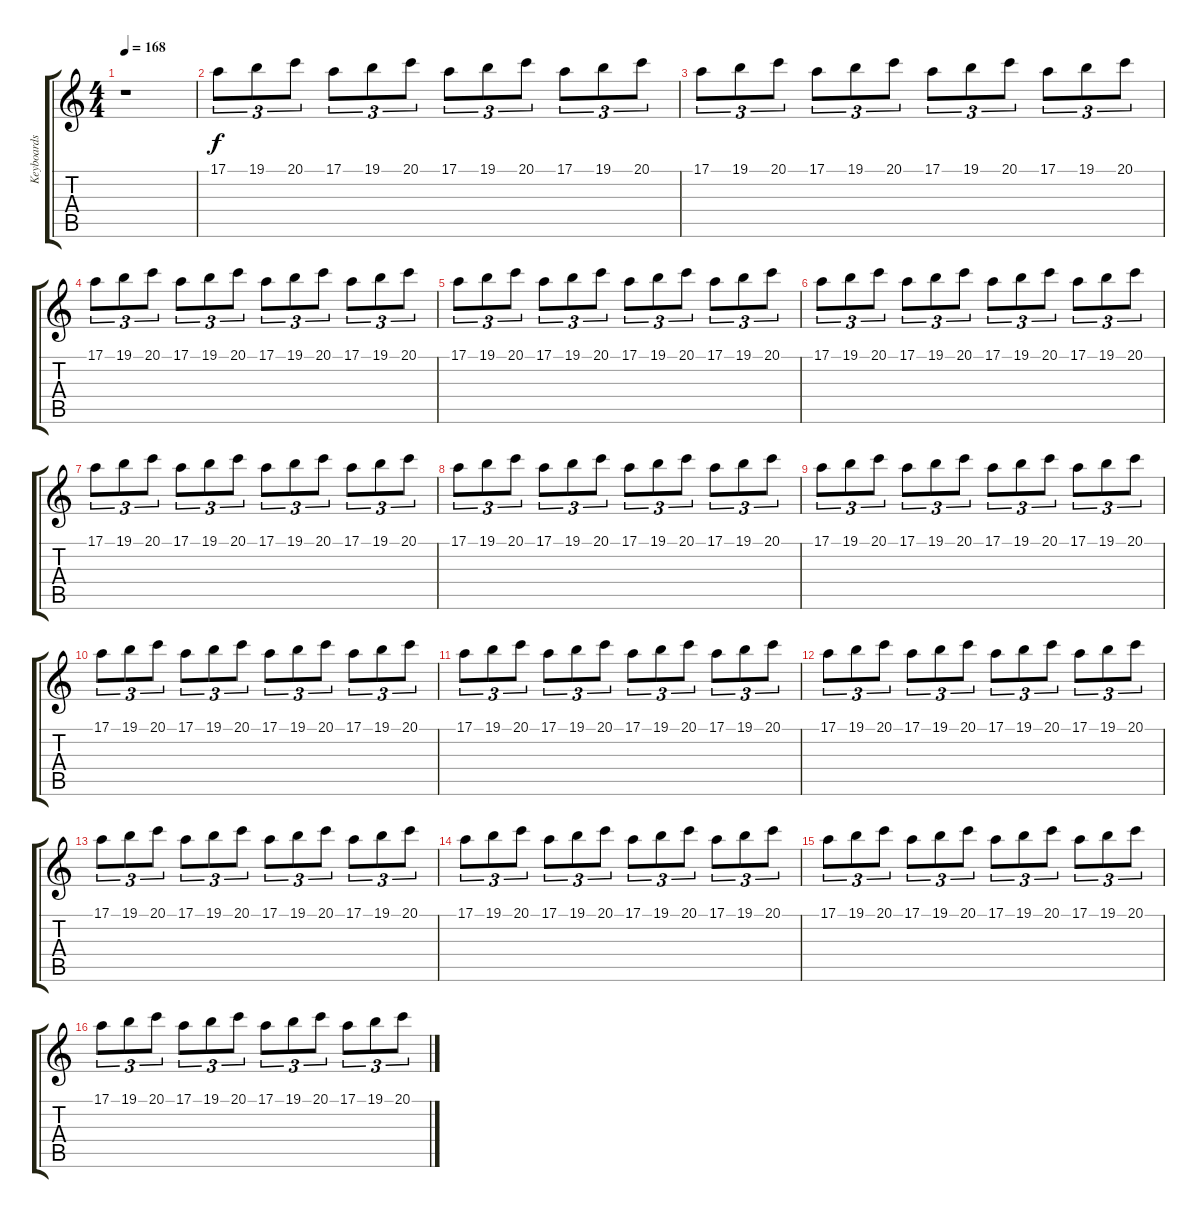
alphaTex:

\track ("Keyboards" "Keyboards") {instrument pad6metallic}
\staff {score tabs}
\tuning (E4 B3 G3 D3 A2 E2) {hide}
\ts (4 4)
\tempo 168
\clef g2
\ks c
r.1{dy f} |
17.1.8{tu (3 2)} 19.1.8{tu (3 2)} 20.1.8{tu (3 2)} 17.1.8{tu (3 2)} 19.1.8{tu (3 2)} 20.1.8{tu (3 2)} 17.1.8{tu (3 2)} 19.1.8{tu (3 2)} 20.1.8{tu (3 2)} 17.1.8{tu (3 2)} 19.1.8{tu (3 2)} 20.1.8{tu (3 2)} |
17.1.8{tu (3 2)} 19.1.8{tu (3 2)} 20.1.8{tu (3 2)} 17.1.8{tu (3 2)} 19.1.8{tu (3 2)} 20.1.8{tu (3 2)} 17.1.8{tu (3 2)} 19.1.8{tu (3 2)} 20.1.8{tu (3 2)} 17.1.8{tu (3 2)} 19.1.8{tu (3 2)} 20.1.8{tu (3 2)} |
17.1.8{tu (3 2)} 19.1.8{tu (3 2)} 20.1.8{tu (3 2)} 17.1.8{tu (3 2)} 19.1.8{tu (3 2)} 20.1.8{tu (3 2)} 17.1.8{tu (3 2)} 19.1.8{tu (3 2)} 20.1.8{tu (3 2)} 17.1.8{tu (3 2)} 19.1.8{tu (3 2)} 20.1.8{tu (3 2)} |
17.1.8{tu (3 2)} 19.1.8{tu (3 2)} 20.1.8{tu (3 2)} 17.1.8{tu (3 2)} 19.1.8{tu (3 2)} 20.1.8{tu (3 2)} 17.1.8{tu (3 2)} 19.1.8{tu (3 2)} 20.1.8{tu (3 2)} 17.1.8{tu (3 2)} 19.1.8{tu (3 2)} 20.1.8{tu (3 2)} |
17.1.8{tu (3 2)} 19.1.8{tu (3 2)} 20.1.8{tu (3 2)} 17.1.8{tu (3 2)} 19.1.8{tu (3 2)} 20.1.8{tu (3 2)} 17.1.8{tu (3 2)} 19.1.8{tu (3 2)} 20.1.8{tu (3 2)} 17.1.8{tu (3 2)} 19.1.8{tu (3 2)} 20.1.8{tu (3 2)} |
17.1.8{tu (3 2)} 19.1.8{tu (3 2)} 20.1.8{tu (3 2)} 17.1.8{tu (3 2)} 19.1.8{tu (3 2)} 20.1.8{tu (3 2)} 17.1.8{tu (3 2)} 19.1.8{tu (3 2)} 20.1.8{tu (3 2)} 17.1.8{tu (3 2)} 19.1.8{tu (3 2)} 20.1.8{tu (3 2)} |
17.1.8{tu (3 2)} 19.1.8{tu (3 2)} 20.1.8{tu (3 2)} 17.1.8{tu (3 2)} 19.1.8{tu (3 2)} 20.1.8{tu (3 2)} 17.1.8{tu (3 2)} 19.1.8{tu (3 2)} 20.1.8{tu (3 2)} 17.1.8{tu (3 2)} 19.1.8{tu (3 2)} 20.1.8{tu (3 2)} |
17.1.8{tu (3 2)} 19.1.8{tu (3 2)} 20.1.8{tu (3 2)} 17.1.8{tu (3 2)} 19.1.8{tu (3 2)} 20.1.8{tu (3 2)} 17.1.8{tu (3 2)} 19.1.8{tu (3 2)} 20.1.8{tu (3 2)} 17.1.8{tu (3 2)} 19.1.8{tu (3 2)} 20.1.8{tu (3 2)} |
17.1.8{tu (3 2)} 19.1.8{tu (3 2)} 20.1.8{tu (3 2)} 17.1.8{tu (3 2)} 19.1.8{tu (3 2)} 20.1.8{tu (3 2)} 17.1.8{tu (3 2)} 19.1.8{tu (3 2)} 20.1.8{tu (3 2)} 17.1.8{tu (3 2)} 19.1.8{tu (3 2)} 20.1.8{tu (3 2)} |
17.1.8{tu (3 2)} 19.1.8{tu (3 2)} 20.1.8{tu (3 2)} 17.1.8{tu (3 2)} 19.1.8{tu (3 2)} 20.1.8{tu (3 2)} 17.1.8{tu (3 2)} 19.1.8{tu (3 2)} 20.1.8{tu (3 2)} 17.1.8{tu (3 2)} 19.1.8{tu (3 2)} 20.1.8{tu (3 2)} |
17.1.8{tu (3 2)} 19.1.8{tu (3 2)} 20.1.8{tu (3 2)} 17.1.8{tu (3 2)} 19.1.8{tu (3 2)} 20.1.8{tu (3 2)} 17.1.8{tu (3 2)} 19.1.8{tu (3 2)} 20.1.8{tu (3 2)} 17.1.8{tu (3 2)} 19.1.8{tu (3 2)} 20.1.8{tu (3 2)} |
17.1.8{tu (3 2)} 19.1.8{tu (3 2)} 20.1.8{tu (3 2)} 17.1.8{tu (3 2)} 19.1.8{tu (3 2)} 20.1.8{tu (3 2)} 17.1.8{tu (3 2)} 19.1.8{tu (3 2)} 20.1.8{tu (3 2)} 17.1.8{tu (3 2)} 19.1.8{tu (3 2)} 20.1.8{tu (3 2)} |
17.1.8{tu (3 2)} 19.1.8{tu (3 2)} 20.1.8{tu (3 2)} 17.1.8{tu (3 2)} 19.1.8{tu (3 2)} 20.1.8{tu (3 2)} 17.1.8{tu (3 2)} 19.1.8{tu (3 2)} 20.1.8{tu (3 2)} 17.1.8{tu (3 2)} 19.1.8{tu (3 2)} 20.1.8{tu (3 2)} |
17.1.8{tu (3 2)} 19.1.8{tu (3 2)} 20.1.8{tu (3 2)} 17.1.8{tu (3 2)} 19.1.8{tu (3 2)} 20.1.8{tu (3 2)} 17.1.8{tu (3 2)} 19.1.8{tu (3 2)} 20.1.8{tu (3 2)} 17.1.8{tu (3 2)} 19.1.8{tu (3 2)} 20.1.8{tu (3 2)} |
17.1.8{tu (3 2)} 19.1.8{tu (3 2)} 20.1.8{tu (3 2)} 17.1.8{tu (3 2)} 19.1.8{tu (3 2)} 20.1.8{tu (3 2)} 17.1.8{tu (3 2)} 19.1.8{tu (3 2)} 20.1.8{tu (3 2)} 17.1.8{tu (3 2)} 19.1.8{tu (3 2)} 20.1.8{tu (3 2)}
